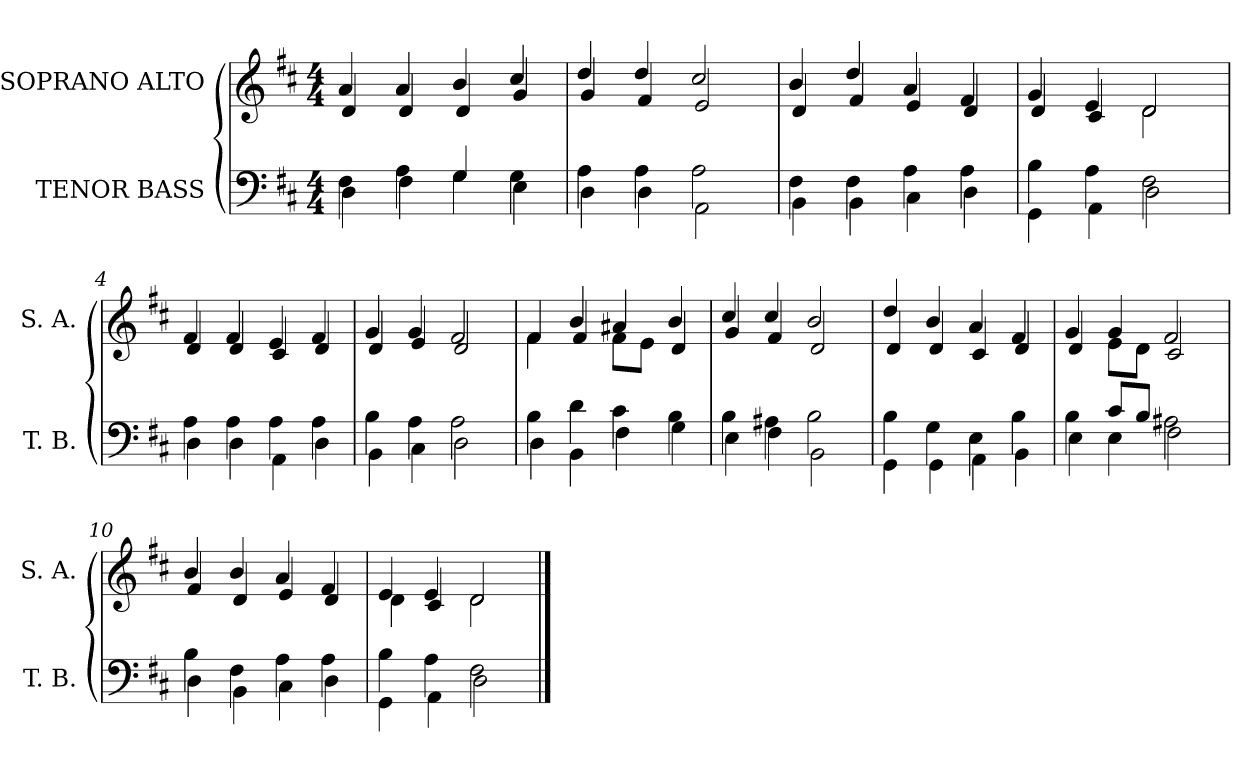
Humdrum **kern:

**kern	**kern
*part2	*part1
*staff2	*staff1
*I"TENOR BASS	*I"SOPRANO ALTO
*I'T. B.	*I'S. A.
!!LO:PB:g=z
*clefF4	*clefG2
*k[f#c#]	*k[f#c#]
*D:	*D:
*M4/4	*M4/4
=	=
*^	*^
4F#i\	4Di\	4ai/	4di/
4Ai\	4F#i\	4ai/	4di/
4Gi/	4Gi\	4bi/	4di/
4Gi\	4Ei\	4cc#i/	4gi/
=1	=1	=1	=1
4Ai\	4Di\	4ddi/	4gi/
4Ai\	4Di\	4ddi/	4f#i/
2Ai\	2AAi\	2cc#i/	2ei/
=2	=2	=2	=2
4F#i\	4BBi\	4bi/	4di/
4F#i\	4BBi\	4ddi/	4f#i/
4Ai\	4C#i\	4ai/	4ei/
4Ai\	4Di\	4f#i/	4di/
!!LO:LB:g=z	!!
=3	=3	=3	=3
4Bi\	4GGi\	4gi/	4di/
4Ai\	4AAi\	4ei/	4c#i/
2F#i\	2Di\	2di/	2di\
=4	=4	=4	=4
4Ai\	4Di\	4f#i/	4di/
4Ai\	4Di\	4f#i/	4di/
4Ai\	4AAi\	4ei/	4c#i/
4Ai\	4Di\	4f#i/	4di/
=5	=5	=5	=5
4Bi\	4BBi\	4gi/	4di/
4Ai\	4C#i\	4gi/	4ei/
2Ai\	2Di\	2f#i/	2di/
!!LO:LB:g=z	!!
=6	=6	=6	=6
4Bi\	4Di\	4f#i/	4f#i\
4di\	4BBi\	4bi/	4f#i/
4c#i\	4F#i\	4a#Xi/	8f#i\L
.	.	.	8ei\J
4Bi\	4Gi\	4bi/	4di/
=7	=7	=7	=7
4Bi\	4Ei\	4cc#i/	4gi/
4A#Xi\	4F#i\	4cc#i/	4f#i/
2Bi\	2BBi\	2bi/	2di/
=8	=8	=8	=8
4Bi\	4GGi\	4ddi/	4di/
4Gi\	4GGi\	4bi/	4di/
4Ei\	4AAi\	4ai/	4c#i/
4Bi\	4BBi\	4f#i/	4di/
!!LO:LB:g=z	!!
=9	=9	=9	=9
4Bi\	4Ei\	4gi/	4di/
8c#i/L	4Ei\	4gi/	8ei\L
8Bi/J	.	.	8di\J
2A#Xi\	2F#i\	2f#i/	2c#i/
=10	=10	=10	=10
4Bi\	4Di\	4bi/	4f#i/
4F#i\	4BBi\	4bi/	4di/
4Ai\	4C#i\	4ai/	4ei/
4Ai\	4Di\	4f#i/	4di/
=11	=11	=11	=11
4Bi\	4GGi\	4ei/	4di\
4Ai\	4AAi\	4ei/	4c#i/
2F#i\	2Di\	2di/	2di\
*v	*v	*	*
*	*v	*v
==	==
*-	*-
